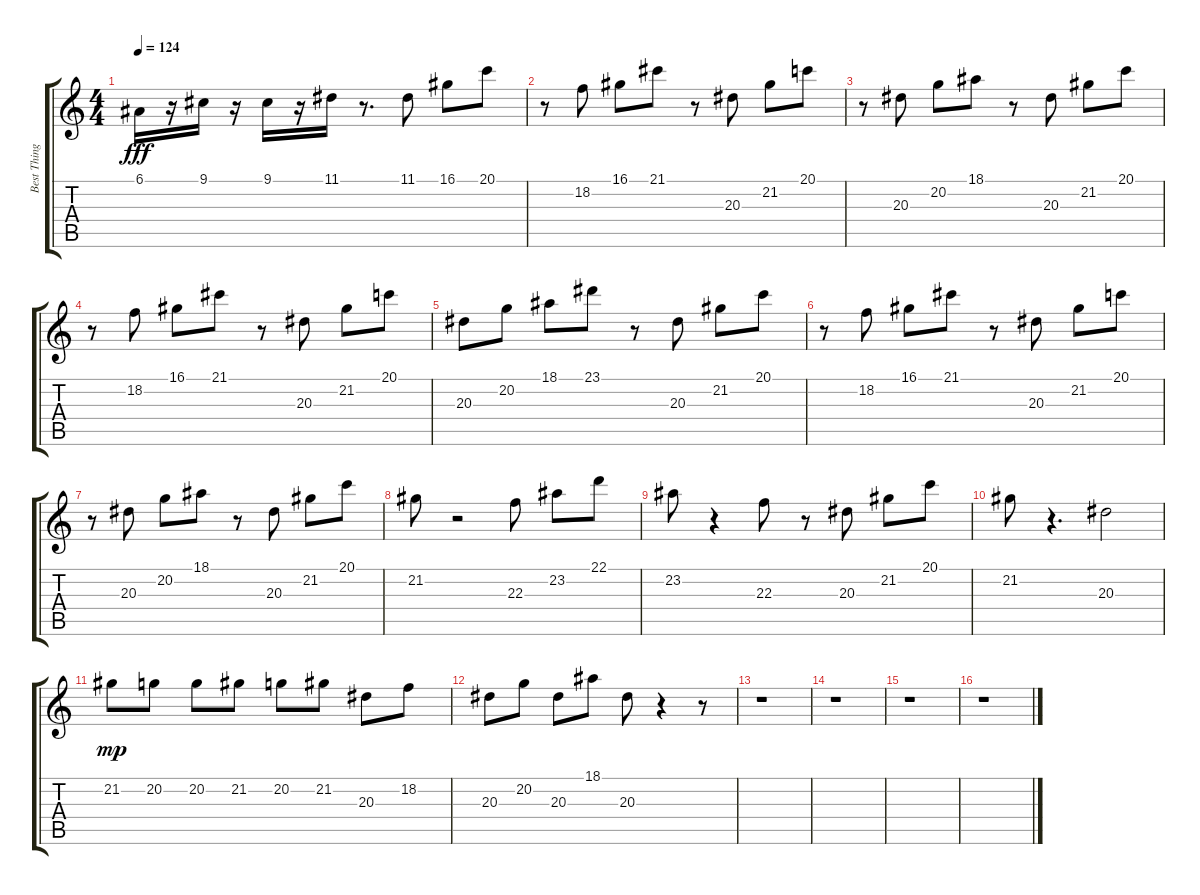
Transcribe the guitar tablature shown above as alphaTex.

\track ("Best Thing\"" "Best Thing") {instrument drawbarorgan}
\staff {score tabs}
\tuning (E4 B3 G3 D3 A2 E2) {hide}
\ts (4 4)
\tempo 124
\clef g2
\ks c
6.1.16{dy fff} r.16 9.1.16 r.16 9.1.16 r.16 11.1.16 r.8{d} 11.1.8{volume 10 instrument ocarina} 16.1.8 20.1.8 |
r.8 18.2.8 16.1.8 21.1.8 r.8 20.3.8 21.2.8 20.1.8 |
r.8 20.3.8 20.2.8 18.1.8 r.8 20.3.8 21.2.8 20.1.8 |
r.8 18.2.8 16.1.8 21.1.8 r.8 20.3.8 21.2.8 20.1.8 |
20.3.8 20.2.8 18.1.8 23.1.8 r.8 20.3.8{volume 8 instrument ocarina} 21.2.8 20.1.8 |
r.8 18.2.8 16.1.8 21.1.8 r.8 20.3.8 21.2.8 20.1.8 |
r.8 20.3.8 20.2.8 18.1.8 r.8 20.3.8 21.2.8 20.1.8 |
21.2.8 r.2 22.3.8 23.2.8 22.1.8 |
23.2.8 r.4 22.3.8 r.8 20.3.8 21.2.8 20.1.8 |
21.2.8 r.4{d} 20.3.2 |
21.2.8{dy mp} 20.2.8 20.2.8 21.2.8 20.2.8 21.2.8 20.3.8 18.2.8 |
20.3.8 20.2.8 20.3.8 18.1.8 20.3.8 r.4 r.8 |
r.1 |
r.1 |
r.1 |
r.1
